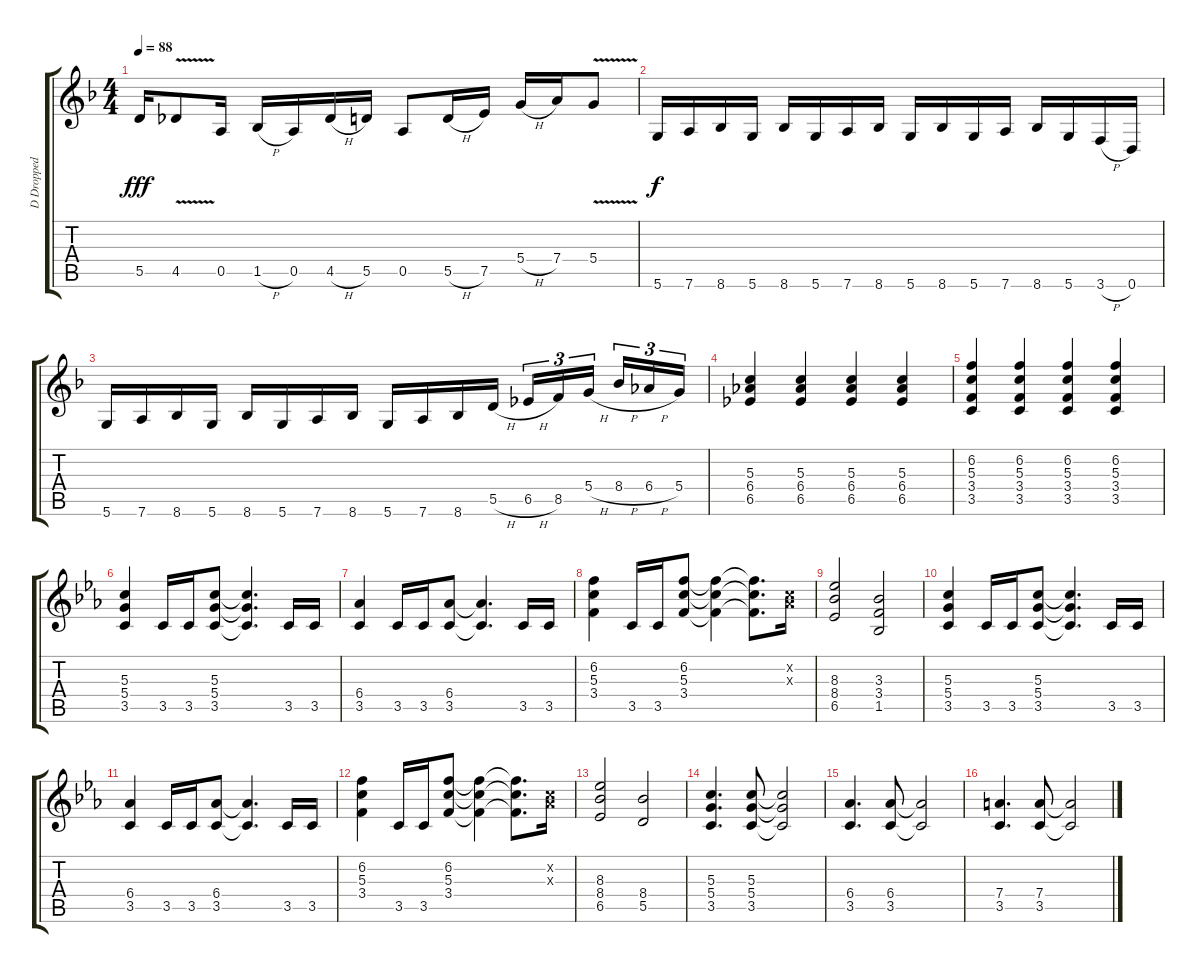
\track ("D Dropped Guitar - John Petrucci" "D Dropped ") {instrument acousticguitarsteel}
\staff {score tabs}
\tuning (E4 B3 G3 D3 A2 D2) {hide}
\ts (4 4)
\tempo 88
\clef g2
\ks f
5.5.16{dy fff} 4.5{v}.8 0.5.16 1.5{h}.16 0.5.16 4.5{h}.16 5.5.16 0.5.8 5.5{h}.16 7.5.16 5.4{h}.16 7.4.16 5.4{v}.8 |
5.6.16{dy f} 7.6.16 8.6.16 5.6.16 8.6.16 5.6.16 7.6.16 8.6.16 5.6.16 8.6.16 5.6.16 7.6.16 8.6.16 5.6.16 3.6{h}.16 0.6.16 |
5.6.16 7.6.16 8.6.16 5.6.16 8.6.16 5.6.16 7.6.16 8.6.16 5.6.16 7.6.16 8.6.16 5.5{h}.16 6.5{h}.16{tu (3 2)} 8.5.16{tu (3 2)} 5.4{h}.16{tu (3 2) beam splitsecondary} 8.4{h}.16{tu (3 2)} 6.4{h}.16{tu (3 2)} 5.4.16{tu (3 2)} |
(5.3 6.4 6.5).4 (5.3 6.4 6.5).4 (5.3 6.4 6.5).4 (5.3 6.4 6.5).4 |
(6.2 5.3 3.4 3.5).4 (6.2 5.3 3.4 3.5).4 (6.2 5.3 3.4 3.5).4 (6.2 5.3 3.4 3.5).4 |
\ks eb
(5.3 5.4 3.5).4{balance 8} 3.5.16 3.5.16 (5.3 5.4 3.5).8 (5.3{t} 5.4{t} 3.5{t}).4{d} 3.5.16 3.5.16 |
(6.4 3.5).4 3.5.16 3.5.16 (6.4 3.5).8 (6.4{t} 3.5{t}).4{d} 3.5.16 3.5.16 |
(6.2 5.3 3.4).4 3.5.16 3.5.16 (6.2 5.3 3.4).8 (6.2{t} 5.3{t} 3.4{t}).4 (6.2{t} 5.3{t} 3.4{t}).8{d} (1.2{x} 1.3{x}).16 |
(8.3 8.4 6.5).2 (3.3 3.4 1.5).2 |
(5.3 5.4 3.5).4 3.5.16 3.5.16 (5.3 5.4 3.5).8 (5.3{t} 5.4{t} 3.5{t}).4{d} 3.5.16 3.5.16 |
(6.4 3.5).4 3.5.16 3.5.16 (6.4 3.5).8 (6.4{t} 3.5{t}).4{d} 3.5.16 3.5.16 |
(6.2 5.3 3.4).4 3.5.16 3.5.16 (6.2 5.3 3.4).8 (6.2{t} 5.3{t} 3.4{t}).4 (6.2{t} 5.3{t} 3.4{t}).8{d} (1.2{x} 1.3{x}).16 |
(8.3 8.4 6.5).2 (8.4 5.5).2 |
(5.3 5.4 3.5).4{d balance 0} (5.3 5.4 3.5).8 (5.3{t} 5.4{t} 3.5{t}).2 |
(6.4 3.5).4{d} (6.4 3.5).8 (6.4{t} 3.5{t}).2 |
(7.4 3.5).4{d} (7.4 3.5).8 (7.4{t} 3.5{t}).2
